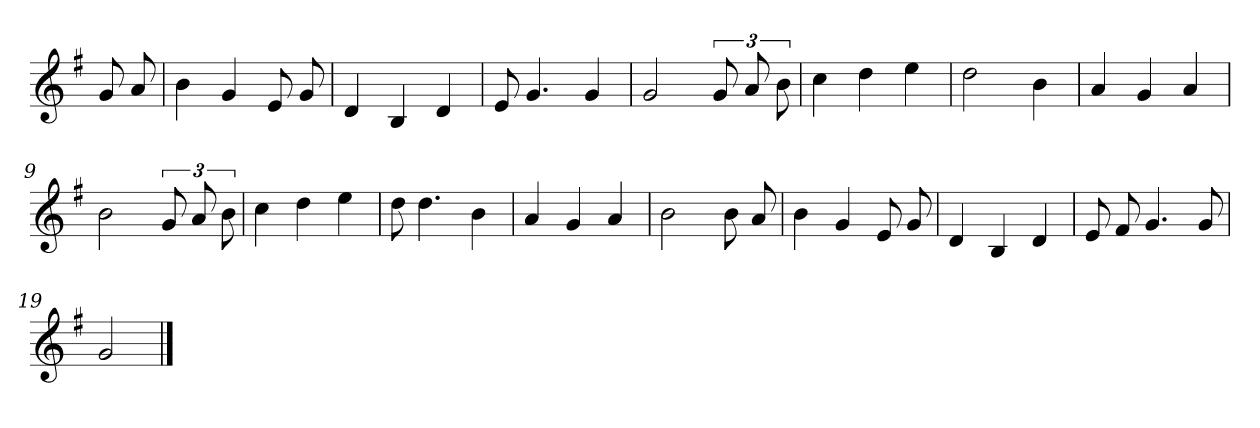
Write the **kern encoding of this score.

**kern
*part1
*staff1
*clefG2
*k[f#]
*G:
=
8g
8a
=1
4b
4g
8e
8g
=2
4d
4B
4d
=3
8e
4.g
4g
=4
2g
12g
12a
12b
=6
4cc
4dd
4ee
=7
2dd
4b
=8
4a
4g
4a
=9
2b
12g
12a
12b
=11
4cc
4dd
4ee
=12
8dd
4.dd
4b
=13
4a
4g
4a
=14
2b
8b
8a
=16
4b
4g
8e
8g
=17
4d
4B
4d
=18
8e
8f#
4.g
8g
=19
2g
==
*-
